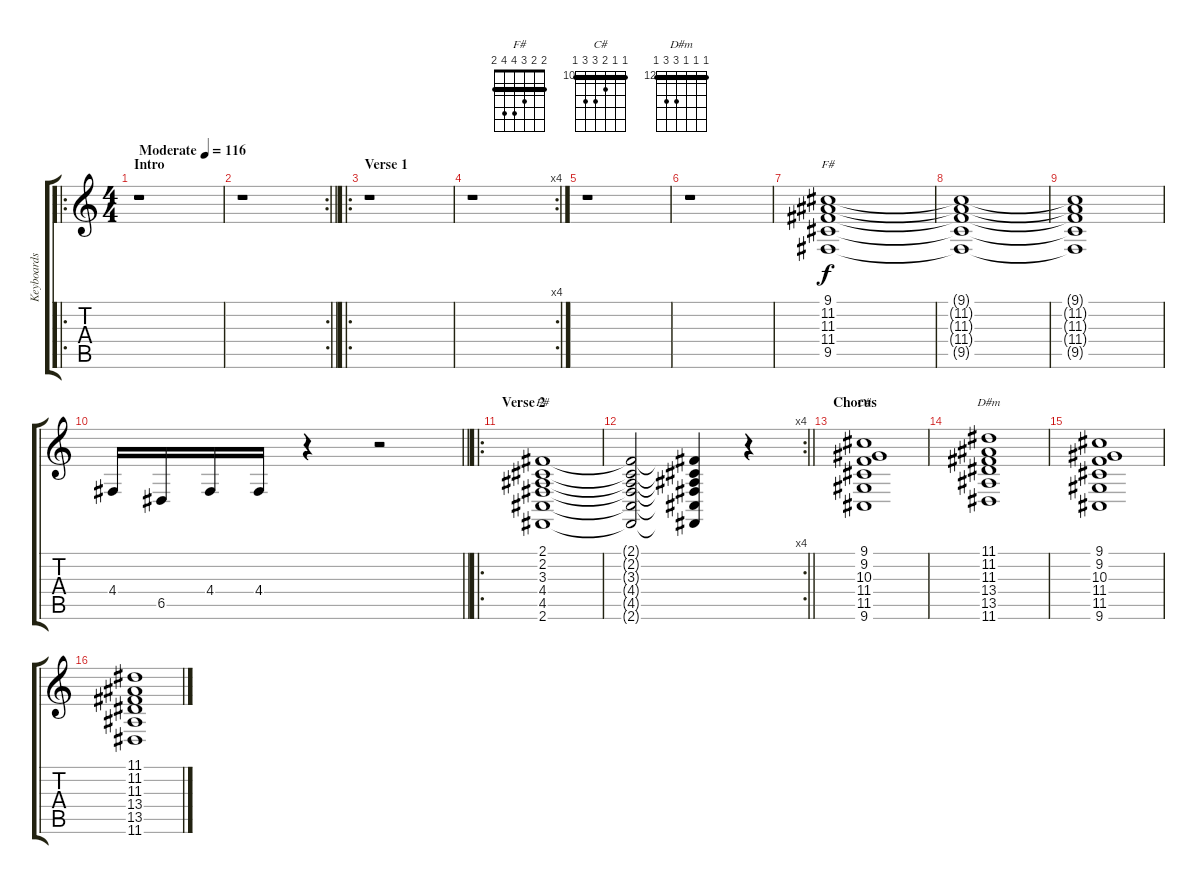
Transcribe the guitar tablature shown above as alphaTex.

\track ("Keyboards" "Keyboards") {instrument stringensemble2}
\staff {score tabs}
\tuning (E4 B3 G3 D3 A2 E2) {hide}
\chord ("F#" 9 11 11 11 9 x) {firstfret 9 barre 9}
\chord ("F#" 2 2 3 4 4 2) {barre 2}
\chord ("C#" 10 10 11 12 12 10) {firstfret 10 barre 10}
\chord ("D#m" 12 12 12 14 14 12) {firstfret 12 barre 12}
\ro
\ts (4 4)
\section ("" "Intro")
\tempo (116 "Moderate")
\clef g2
\ks c
r.1{dy f instrument stringensemble2} |
\rc 2
\barLineRight lightlight
r.1 |
\ro
\section ("" "Verse 1")
r.1 |
\rc 4
r.1 |
r.1 |
r.1 |
(9.1 11.2 11.3 11.4 9.5).1{ch "F#" instrument synthvoice} |
(9.1{t} 11.2{t} 11.3{t} 11.4{t} 9.5{t}).1{instrument synthvoice} |
(9.1{t} 11.2{t} 11.3{t} 11.4{t} 9.5{t}).1{instrument synthvoice} |
\barLineRight lightlight
4.4.16{volume 10 instrument steeldrums} 6.5.16 4.4.16 4.4.16 r.4 r.2 |
\ro
\section ("" "Verse 2")
(2.1 2.2 3.3 4.4 4.5 2.6).1{ch "F#" volume 6 instrument stringensemble2} |
\rc 4
\barLineRight lightlight
(2.1{t} 2.2{t} 3.3{t} 4.4{t} 4.5{t} 2.6{t}).2 (2.1{t} 2.2{t} 3.3{t} 4.4{t} 4.5{t} 2.6{t}).4 r.4 |
\section ("" "Chorus")
(9.1 9.2 10.3 11.4 11.5 9.6).1{ch "C#" instrument synthvoice} |
(11.1 11.2 11.3 13.4 13.5 11.6).1{ch "D#m"} |
(9.1 9.2 10.3 11.4 11.5 9.6).1 |
(11.1 11.2 11.3 13.4 13.5 11.6).1
